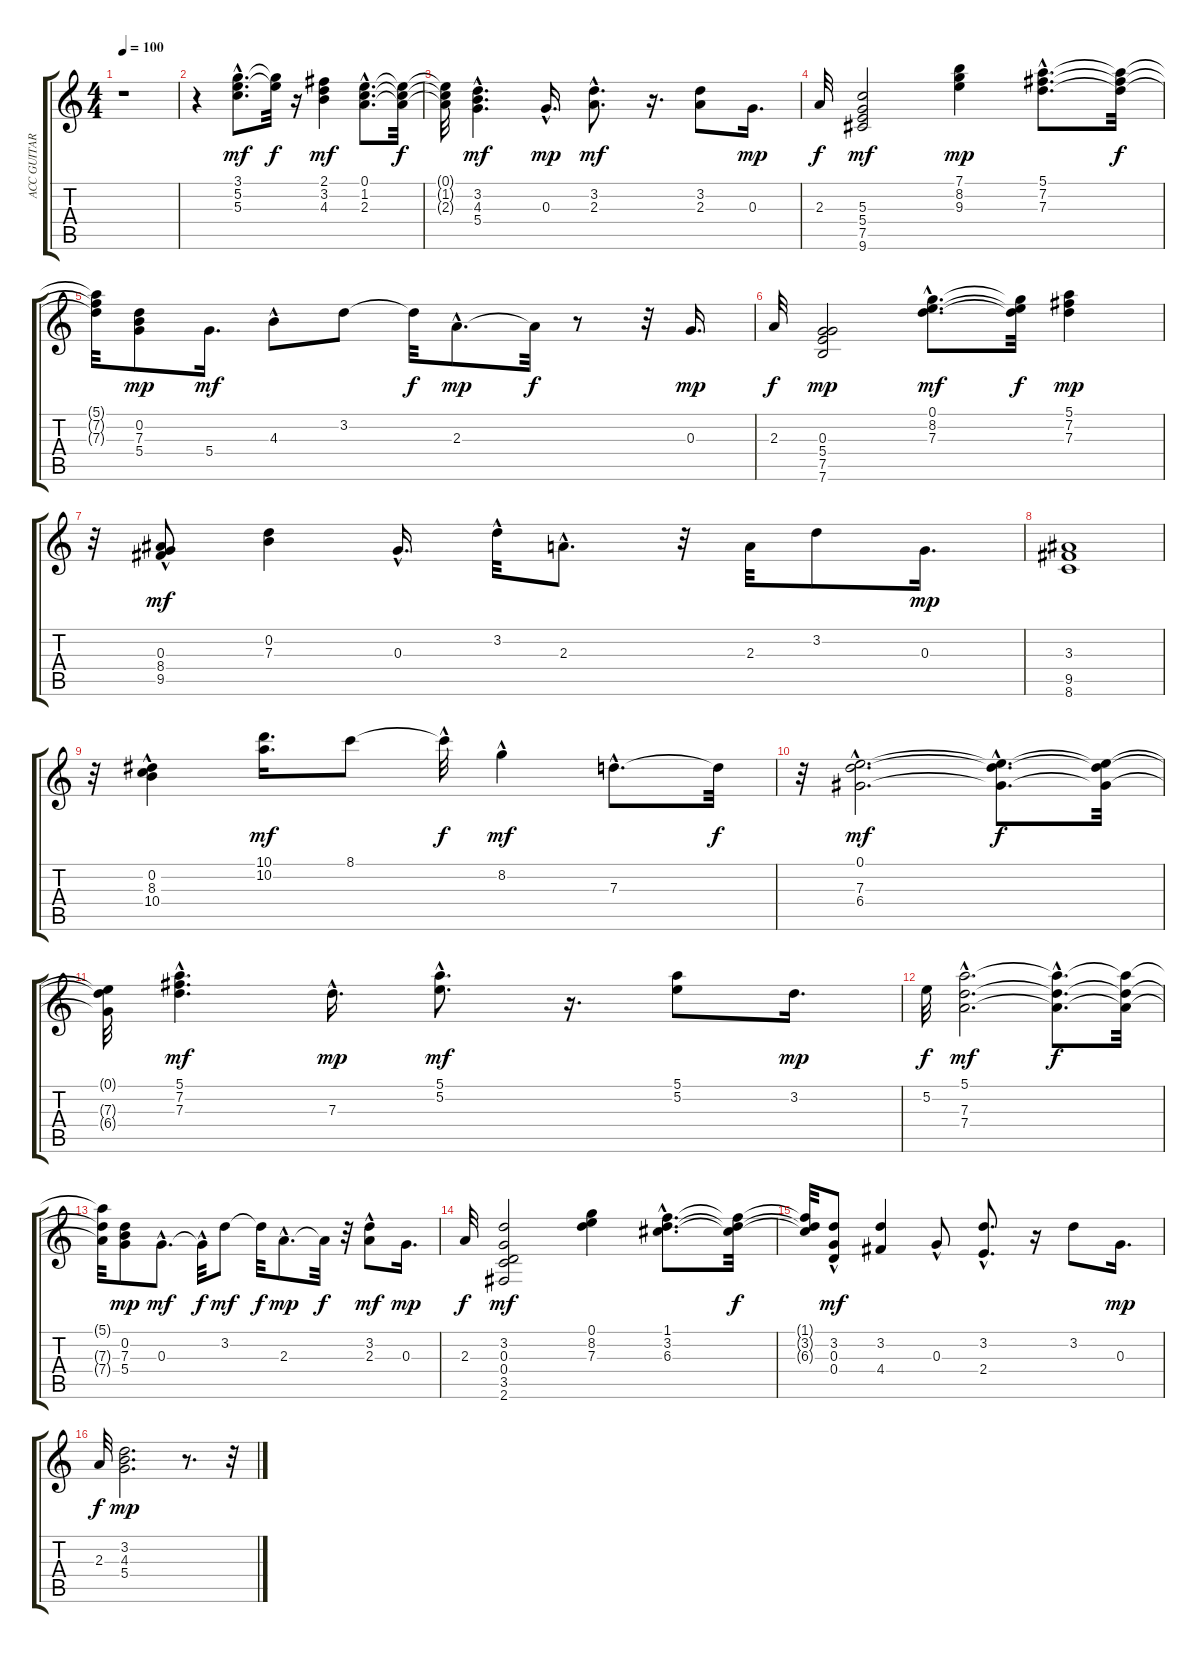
\track ("ACC GUITAR" "ACC GUITAR") {instrument acousticguitarsteel}
\staff {score tabs}
\tuning (E4 B3 G3 D3 A2 E2) {hide}
\ts (4 4)
\tempo 100
\clef g2
\ks c
r.1{dy mf instrument acousticguitarsteel} |
r.4 (3.1{hac} 5.2{hac} 5.3{hac}).8{d} (3.1{t} 5.2{t}).32{dy f} r.16 (2.1 3.2 4.3).4{dy mf} (0.1{hac} 1.2{hac} 2.3{hac}).8{d} (0.1{t} 1.2{t} 2.3{t}).32{dy f} |
(0.1{t} 1.2{t} 2.3{t}).32 (3.2{hac} 4.3{hac} 5.4).4{d dy mf} 0.3{hac}.16{d dy mp} (3.2{hac} 2.3{hac}).8{d dy mf} r.16{d} (3.2 2.3).8 0.3.16{d dy mp} |
2.3.32{dy f} (5.3 5.4 7.5 9.6).2{dy mf} (7.1 8.2 9.3).4{dy mp} (5.1{hac} 7.2{hac} 7.3{hac}).8{d} (5.1{t} 7.2{t} 7.3{t}).32{dy f} |
(5.1{t} 7.2{t} 7.3{t}).32 (0.2 7.3 5.4).8{dy mp} 5.4.16{d dy mf} 4.3{hac}.8 3.2.8 3.2{t}.32{dy f} 2.3{hac}.8{d dy mp} 2.3{t}.32{dy f} r.8 r.32 0.3.16{d dy mp} |
2.3.32{dy f} (0.3 5.4 7.5 7.6).2{dy mp} (0.1{hac} 8.2{hac} 7.3{hac}).8{d dy mf} (0.1{t} 8.2{t} 7.3{t}).32{dy f} (5.1 7.2 7.3).4{dy mp} |
r.32 (0.3 8.4{hac} 9.5{hac}).8{dy mf} (0.2 7.3).4 0.3{hac}.16{d} 3.2{hac}.32 2.3{hac}.8{d} r.32 2.3.32 3.2.8 0.3.16{d dy mp} |
(3.3 9.5 8.6).1 |
r.32 (0.2 8.3 10.4{hac}).4 (10.1 10.2).16{d dy mf} 8.1.8 8.1{hac t}.32{dy f} 8.2{hac}.4{dy mf} 7.3{hac}.8{d} 7.3{t}.32{dy f} |
r.32 (0.1{hac} 7.3{hac} 6.4{hac}).2{d dy mf} (0.1{hac t} 7.3{hac t} 6.4{hac t}).8{d dy f} (0.1{t} 7.3{t} 6.4{t}).32 |
(0.1{t} 7.3{t} 6.4{t}).32 (5.1{hac} 7.2{hac} 7.3).4{d dy mf} 7.3{hac}.16{d dy mp} (5.1{hac} 5.2{hac}).8{d dy mf} r.16{d} (5.1 5.2).8 3.2.16{d dy mp} |
5.2.32{dy f} (5.1{hac} 7.3{hac} 7.4{hac}).2{d dy mf} (5.1{hac t} 7.3{hac t} 7.4{hac t}).8{d dy f} (5.1{t} 7.3{t} 7.4{t}).32 |
(5.1{t} 7.3{t} 7.4{t}).32 (0.2 7.3 5.4).8{dy mp} 0.3{hac}.8{d dy mf} 0.3{hac t}.32{dy f} 3.2.8{dy mf} 3.2{t}.32{dy f} 2.3{hac}.8{d dy mp} 2.3{t}.32{dy f} r.32 (3.2{hac} 2.3).8{dy mf} 0.3.16{d dy mp} |
2.3.32{dy f} (3.2 0.3 0.4 3.5 2.6).2{dy mf} (0.1 8.2 7.3).4 (1.1{hac} 3.2{hac} 6.3{hac}).8{d} (1.1{t} 3.2{t} 6.3{t}).32{dy f} |
(1.1{t} 3.2{t} 6.3{t}).32 (3.2{hac} 0.3 0.4{hac}).8{dy mf} (3.2 4.4).4 0.3{hac}.8 (3.2{hac} 2.4{hac}).8{d} r.16 3.2.8 0.3.16{d dy mp} |
2.3.32{dy f} (3.2 4.3 5.4).2{d dy mp} r.8{d} r.32
